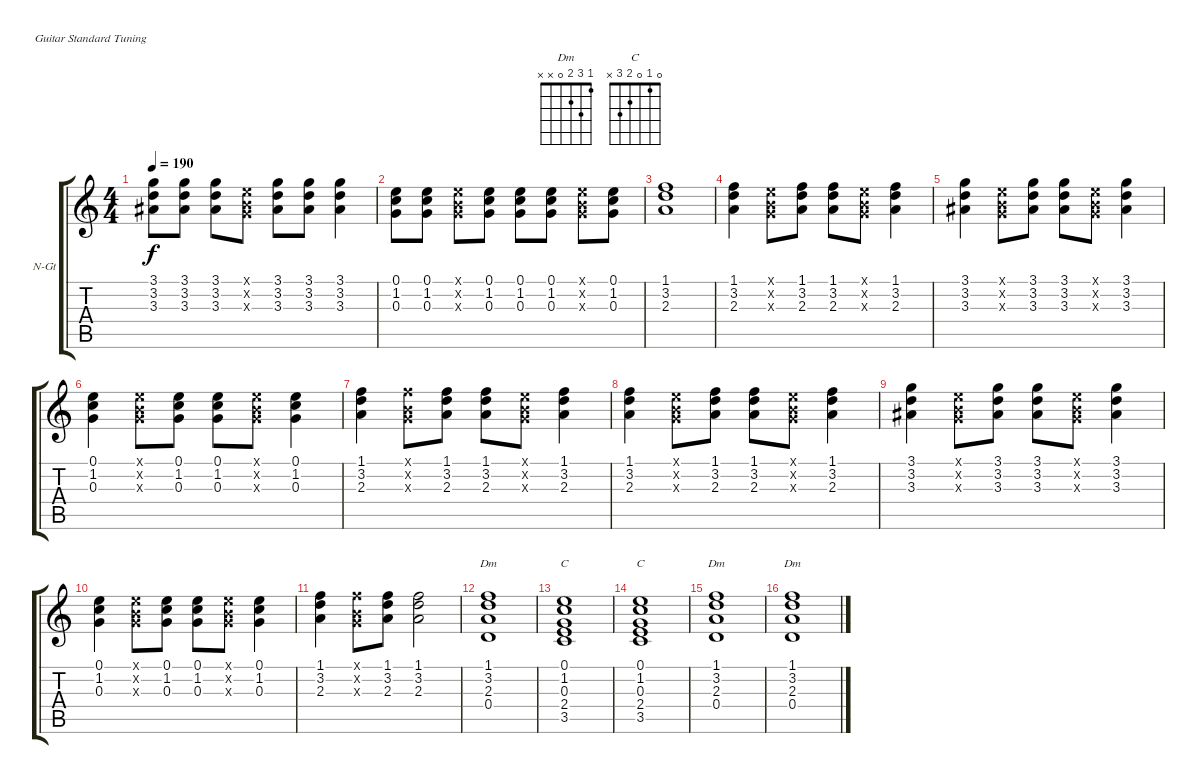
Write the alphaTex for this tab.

\bracketExtendMode groupsimilarinstruments
\firstSystemTrackNameOrientation horizontal
\otherSystemsTrackNameOrientation horizontal
\track ("Gabriela" "N-Gt") {instrument acousticguitarnylon}
\staff {score tabs}
\tuning (E4 B3 G3 D3 A2 E2)
\chord ("Dm" 1 3 2 0 x x)
\chord ("C" 0 1 0 2 3 x)
\ts (4 4)
\tempo 190
\clef g2
\ks c
(3.1 3.2 3.3).8{dy f} (3.1 3.2 3.3).8 (3.1 3.2 3.3).8 (0.1{x} 0.2{x} 0.3{x}).8 (3.1 3.2 3.3).8 (3.1 3.2 3.3).8 (3.1 3.2 3.3).4 |
(0.1 1.2 0.3).8 (0.1 1.2 0.3).8 (0.1{x} 0.2{x} 0.3{x}).8 (0.1 1.2 0.3).8 (0.1 1.2 0.3).8 (0.1 1.2 0.3).8 (0.1{x} 0.2{x} 0.3{x}).8 (0.1 1.2 0.3).8 |
(1.1 3.2 2.3).1 |
(1.1 3.2 2.3).4 (0.1{x} 0.2{x} 0.3{x}).8 (1.1 3.2 2.3).8 (1.1 3.2 2.3).8 (0.1{x} 0.2{x} 0.3{x}).8 (1.1 3.2 2.3).4 |
(3.1 3.2 3.3).4 (0.1{x} 0.2{x} 0.3{x}).8 (3.1 3.2 3.3).8 (3.1 3.2 3.3).8 (0.1{x} 0.2{x} 0.3{x}).8 (3.1 3.2 3.3).4 |
(0.1 1.2 0.3).4 (0.1{x} 0.2{x} 0.3{x}).8 (0.1 1.2 0.3).8 (0.1 1.2 0.3).8 (0.1{x} 0.2{x} 0.3{x}).8 (0.1 1.2 0.3).4 |
(1.1 3.2 2.3).4 (1.1{x} 0.2{x} 0.3{x}).8 (1.1 3.2 2.3).8 (1.1 3.2 2.3).8 (0.1{x} 0.2{x} 0.3{x}).8 (1.1 3.2 2.3).4 |
(1.1 3.2 2.3).4 (0.1{x} 0.2{x} 0.3{x}).8 (1.1 3.2 2.3).8 (1.1 3.2 2.3).8 (0.1{x} 0.2{x} 0.3{x}).8 (1.1 3.2 2.3).4 |
(3.1 3.2 3.3).4 (0.1{x} 0.2{x} 0.3{x}).8 (3.1 3.2 3.3).8 (3.1 3.2 3.3).8 (0.1{x} 0.2{x} 0.3{x}).8 (3.1 3.2 3.3).4 |
(0.1 1.2 0.3).4 (0.1{x} 0.2{x} 0.3{x}).8 (0.1 1.2 0.3).8 (0.1 1.2 0.3).8 (0.1{x} 0.2{x} 0.3{x}).8 (0.1 1.2 0.3).4 |
(1.1 3.2 2.3).4 (1.1{x} 0.2{x} 0.3{x}).8 (1.1 3.2 2.3).8 (1.1 3.2 2.3).2 |
(1.1 3.2 2.3 0.4).1{ch "Dm"} |
(0.1 1.2 0.3 2.4 3.5).1{ch "C"} |
(0.1 1.2 0.3 2.4 3.5).1{ch "C"} |
(1.1 3.2 2.3 0.4).1{ch "Dm"} |
(1.1 3.2 2.3 0.4).1{ch "Dm"}
